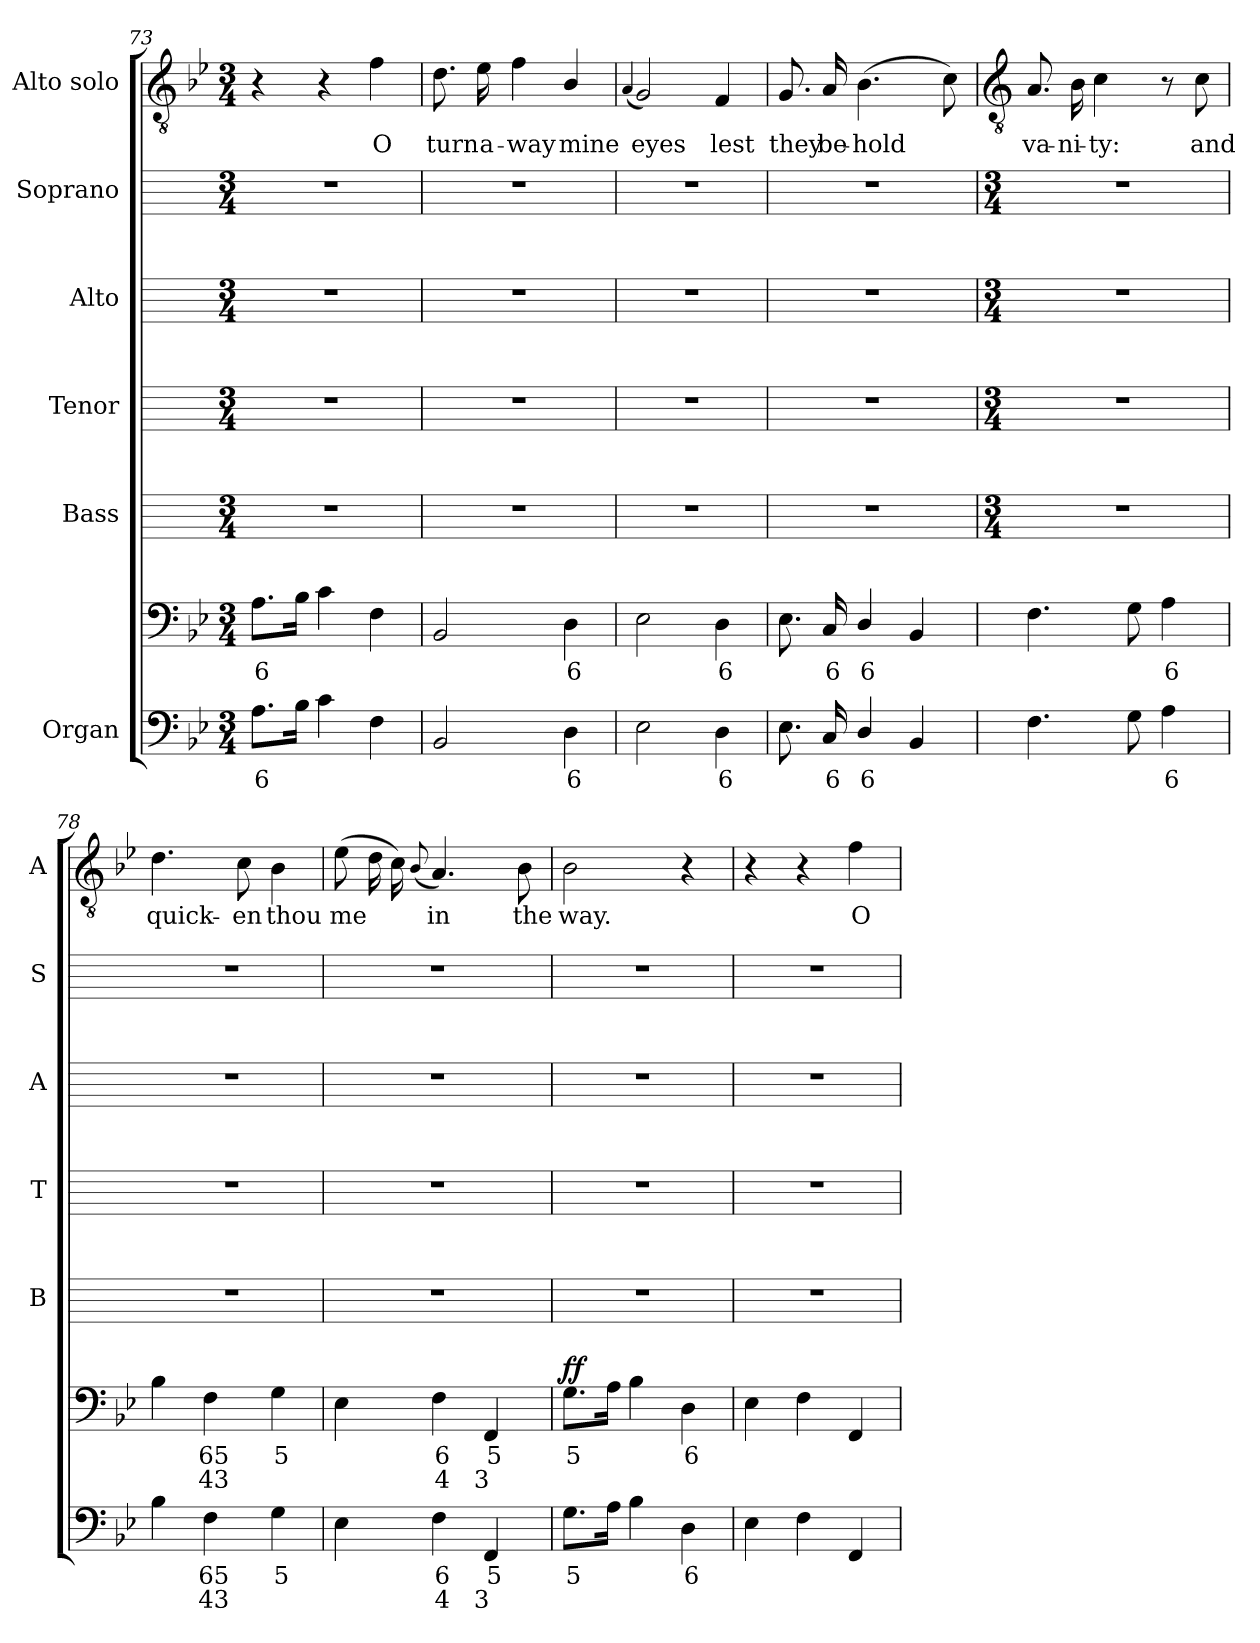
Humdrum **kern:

**kern	**text	**text	**kern	**text	**text	**dynam	**kern	**kern	**kern	**kern	**kern	**text
*part6	*part6	*part6	*part6	*part6	*part6	*part6	*part5	*part4	*part3	*part2	*part1	*part1
*staff7	*staff7	*staff7	*staff6	*staff6	*staff6	*staff6/7	*staff5	*staff4	*staff3	*staff2	*staff1	*staff1
*I"Organ	*	*	*	*	*	*	*I"Bass	*I"Tenor	*I"Alto	*I"Soprano	*I"Alto solo	*
*	*	*	*	*	*	*	*I'B	*I'T	*I'A	*I'S	*I'A	*
*clefF4	*	*	*clefF4	*	*	*	*	*	*	*	*clefGv2	*
*k[b-e-]	*	*	*k[b-e-]	*	*	*	*	*	*	*	*k[b-e-]	*
*B-:	*	*	*B-:	*	*	*	*	*	*	*	*B-:	*
*M3/4	*	*	*M3/4	*	*	*	*M3/4	*M3/4	*M3/4	*M3/4	*M3/4	*
=73	=73	=73	=73	=73	=73	=73	=73	=73	=73	=73	=73	=73
!	!LO:LY:b	!	!	!LO:LY:b	!	!	!	!	!	!	!	!
8.AL	6	.	8.AL	6	.	.	2.r	2.r	2.r	2.r	4r	.
16B-J	.	.	16B-J	.	.	.	.	.	.	.	.	.
4c	.	.	4c	.	.	.	.	.	.	.	4r	.
!	!	!	!	!	!	!LO:DY:b=2	!	!	!	!	!	!LO:LY:b
!	!	!	!	!	!	!LO:DY:n=1:b	!	!	!	!	!	!
4F	.	.	4F	.	.	mp mp	.	.	.	.	4f	O
=74	=74	=74	=74	=74	=74	=74	=74	=74	=74	=74	=74	=74
!	!	!	!	!	!	!	!	!	!	!	!	!LO:LY:b
2BB-	.	.	2BB-	.	.	.	2.r	2.r	2.r	2.r	8.d	turn
!	!	!	!	!	!	!	!	!	!	!	!	!LO:LY:b
.	.	.	.	.	.	.	.	.	.	.	16e-	a-
!	!	!	!	!	!	!	!	!	!	!	!	!LO:LY:b
.	.	.	.	.	.	.	.	.	.	.	4f	-way
!	!LO:LY:b	!	!	!LO:LY:b	!	!	!	!	!	!	!	!LO:LY:b
4D	6	.	4D	6	.	.	.	.	.	.	4B-/	mine
=75	=75	=75	=75	=75	=75	=75	=75	=75	=75	=75	=75	=75
.	.	.	.	.	.	.	.	.	.	.	(<4qqA	.
!	!	!	!	!	!	!	!	!	!	!	!	!LO:LY:b
2E-	.	.	2E-	.	.	.	2.r	2.r	2.r	2.r	2G)	eyes
!	!LO:LY:b	!	!	!LO:LY:b	!	!	!	!	!	!	!	!LO:LY:b
4D	6	.	4D	6	.	.	.	.	.	.	4F	lest
=76	=76	=76	=76	=76	=76	=76	=76	=76	=76	=76	=76	=76
!	!	!	!	!	!	!	!	!	!	!	!	!LO:LY:b
8.E-	.	.	8.E-	.	.	.	2.r	2.r	2.r	2.r	8.G	they
!	!LO:LY:b	!	!	!LO:LY:b	!	!	!	!	!	!	!	!LO:LY:b
16C	6	.	16C	6	.	.	.	.	.	.	16A	be-
!	!LO:LY:b	!	!	!LO:LY:b	!	!	!	!	!	!	!	!LO:LY:b
4D/	6	.	4D/	6	.	.	.	.	.	.	(>4.B-	-hold
4BB-	.	.	4BB-	.	.	.	.	.	.	.	.	.
.	.	.	.	.	.	.	.	.	.	.	8c)	.
!!LO:LB:g=z
=77	=77	=77	=77	=77	=77	=77	=77	=77	=77	=77	=77	=77
*	*	*	*	*	*	*	*	*	*	*	*clefGv2	*
*	*	*	*	*	*	*	*M3/4	*M3/4	*M3/4	*M3/4	*	*
!	!	!	!	!	!	!	!	!	!	!	!	!LO:LY:b
4.F	.	.	4.F	.	.	.	2.r	2.r	2.r	2.r	8.A	va-
!	!	!	!	!	!	!	!	!	!	!	!	!LO:LY:b
.	.	.	.	.	.	.	.	.	.	.	16B-	-ni-
!	!	!	!	!	!	!	!	!	!	!	!	!LO:LY:b
.	.	.	.	.	.	.	.	.	.	.	4c	-ty:
8G	.	.	8G	.	.	.	.	.	.	.	.	.
!	!LO:LY:b	!	!	!LO:LY:b	!	!	!	!	!	!	!	!
4A	6	.	4A	6	.	.	.	.	.	.	8r	.
!	!	!	!	!	!	!	!	!	!	!	!	!LO:LY:b
.	.	.	.	.	.	.	.	.	.	.	8c	and
=78	=78	=78	=78	=78	=78	=78	=78	=78	=78	=78	=78	=78
!	!	!	!	!	!	!	!	!	!	!	!	!LO:LY:b
4B-	.	.	4B-	.	.	.	2.r	2.r	2.r	2.r	4.d	quick-
!	!LO:LY:b	!LO:LY:b	!	!LO:LY:b	!LO:LY:b	!	!	!	!	!	!	!
4F	65	43	4F	65	43	.	.	.	.	.	.	.
!	!	!	!	!	!	!	!	!	!	!	!	!LO:LY:b
.	.	.	.	.	.	.	.	.	.	.	8c	-en
!	!LO:LY:b	!	!	!LO:LY:b	!	!	!	!	!	!	!	!LO:LY:b
4G	5	.	4G	5	.	.	.	.	.	.	4B-	thou
=79	=79	=79	=79	=79	=79	=79	=79	=79	=79	=79	=79	=79
!	!	!	!	!	!	!	!	!	!	!	!	!LO:LY:b
4E-	.	.	4E-	.	.	.	2.r	2.r	2.r	2.r	(>8e-L	me
.	.	.	.	.	.	.	.	.	.	.	16dL	.
.	.	.	.	.	.	.	.	.	.	.	16c)	.
.	.	.	.	.	.	.	.	.	.	.	(<8qqB-/J	.
!	!LO:LY:b	!LO:LY:b	!	!LO:LY:b	!LO:LY:b	!	!	!	!	!	!	!LO:LY:b
4F	6	4	4F	6	4	.	.	.	.	.	4.A)	in
!	!LO:LY:b	!LO:LY:b	!	!LO:LY:b	!LO:LY:b	!	!	!	!	!	!	!
4FF	5	3	4FF	5	3	.	.	.	.	.	.	.
!	!	!	!	!	!	!	!	!	!	!	!	!LO:LY:b
.	.	.	.	.	.	.	.	.	.	.	8B-	the
=80	=80	=80	=80	=80	=80	=80	=80	=80	=80	=80	=80	=80
!	!LO:LY:b	!	!	!LO:LY:b	!	!LO:DY:b=2	!	!	!	!	!	!LO:LY:b
!	!	!	!	!	!	!LO:DY:n=1:b	!	!	!	!	!	!
8.GL	5	.	8.GL	5	.	f f	2.r	2.r	2.r	2.r	2B-	way.
16AJ	.	.	16AJ	.	.	.	.	.	.	.	.	.
4B-	.	.	4B-	.	.	.	.	.	.	.	.	.
!	!LO:LY:b	!	!	!LO:LY:b	!	!	!	!	!	!	!	!
4D	6	.	4D	6	.	.	.	.	.	.	4r	.
=81	=81	=81	=81	=81	=81	=81	=81	=81	=81	=81	=81	=81
4E-	.	.	4E-	.	.	.	2.r	2.r	2.r	2.r	4r	.
4F	.	.	4F	.	.	.	.	.	.	.	4r	.
!	!	!	!	!	!	!LO:DY:b=2	!	!	!	!	!	!LO:LY:b
!	!	!	!	!	!	!LO:DY:n=1:b	!	!	!	!	!	!
4FF	.	.	4FF	.	.	mp mp	.	.	.	.	4f	O
=	=	=	=	=	=	=	=	=	=	=	=	=
*-	*-	*-	*-	*-	*-	*-	*-	*-	*-	*-	*-	*-
